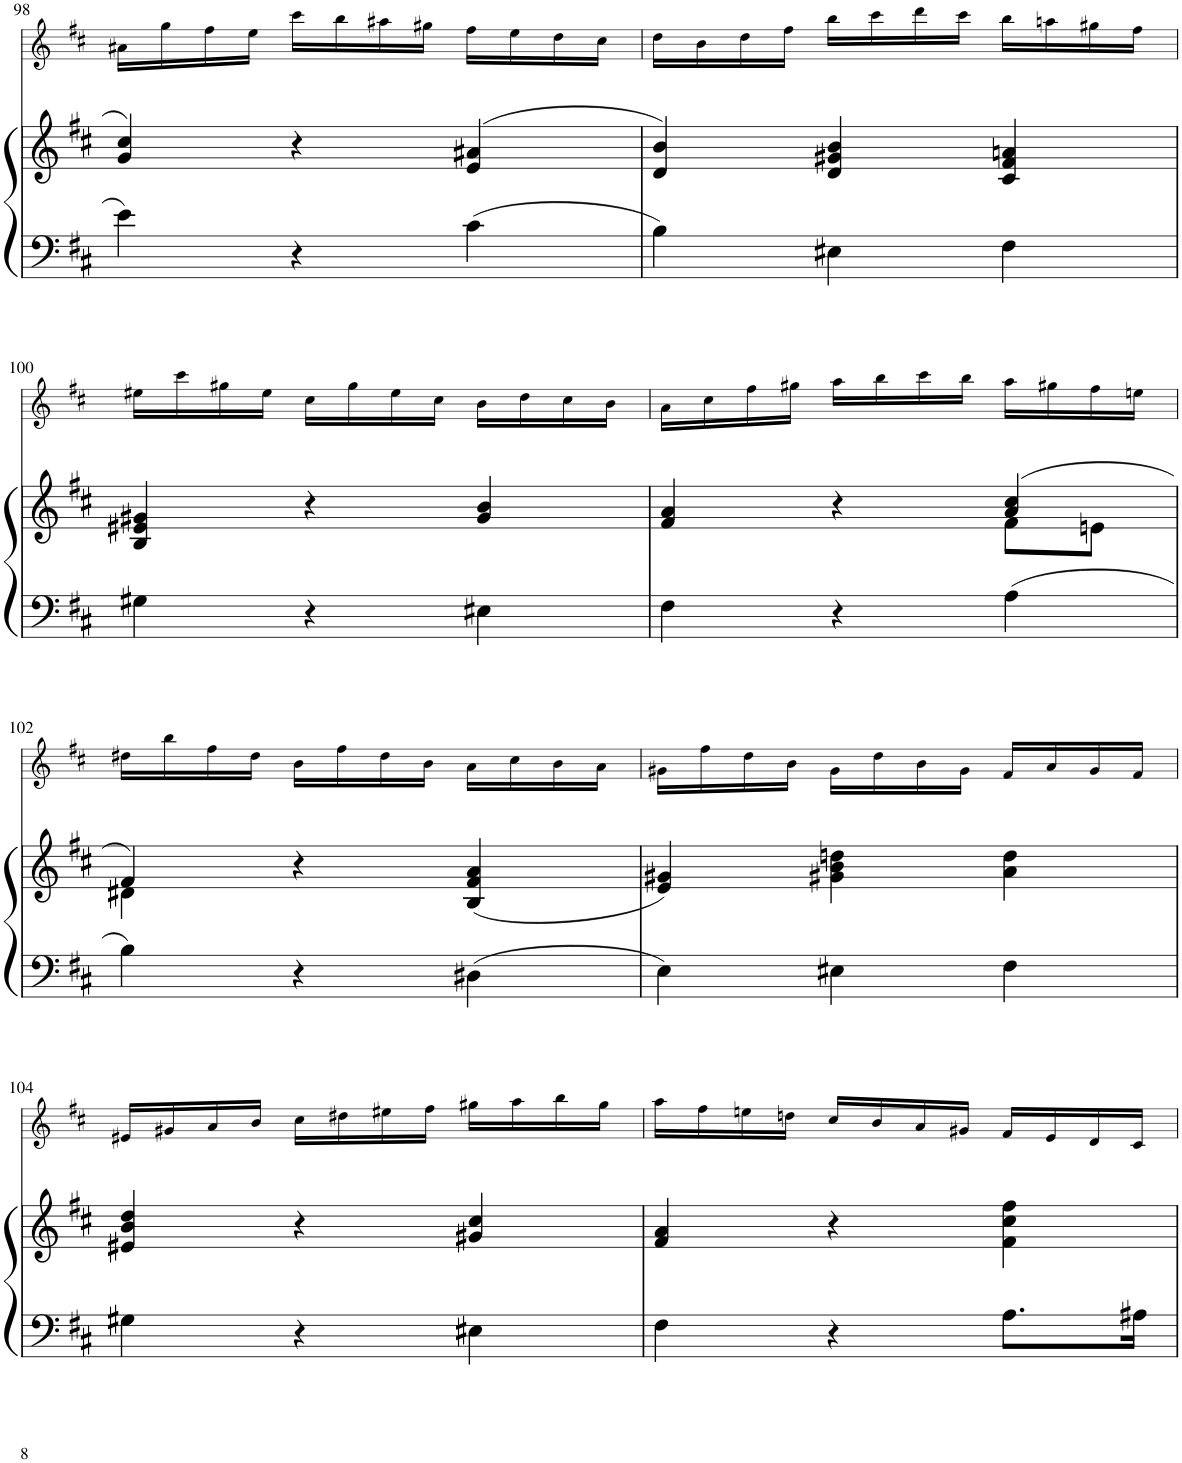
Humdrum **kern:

**kern	**kern	**kern
*part2	*part2	*part1
*staff3	*staff2	*staff1
*I"Piano	*	*I"Violin
*I'Pno	*	*I'Vln
!!LO:PB:g=z
*clefF4	*clefG2	*clefG2
*k[f#c#]	*k[f#c#]	*k[f#c#]
*M3/4	*M3/4	*M3/4
=98	=98	=98
4e\	4g/ 4cc#/	16a#X\LL
.	.	16gg\
.	.	16ff#\
.	.	16ee\JJ
4r	4r	16ccc#\LL
.	.	16bb\
.	.	16aa#X\
.	.	16gg#X\JJ
4c#\	(>4e/ 4a#X/	16ff#\LL
.	.	16ee\
.	.	16dd\
.	.	16cc#\JJ
=99	=99	=99
4B\	4d/ 4b/)	16dd\LL
.	.	16b\
.	.	16dd\
.	.	16ff#\JJ
4E#X\	4d/ 4g#X/ 4b/	16bb\LL
.	.	16ccc#\
.	.	16ddd\
.	.	16ccc#\JJ
4F#\	4c#/ 4f#/ 4an/	16bb\LL
.	.	16aan\
.	.	16gg#X\
.	.	16ff#\JJ
!!LO:LB:g=z
=100	=100	=100
4G#X\	4B/ 4e#X/ 4g#X/	16ee#X\LL
.	.	16ccc#\
.	.	16gg#X\
.	.	16ee#\JJ
4r	4r	16cc#\LL
.	.	16gg#\
.	.	16ee#\
.	.	16cc#\JJ
4E#X\	4g#/ 4b/	16b\LL
.	.	16dd\
.	.	16cc#\
.	.	16b\JJ
=101	=101	=101
*	*^	*
4F#\	4f#/ 4a/	2ryy	16a\LL
.	.	.	16cc#\
.	.	.	16ff#\
.	.	.	16gg#X\JJ
4r	4r	.	16aa\LL
.	.	.	16bb\
.	.	.	16ccc#\
.	.	.	16bb\JJ
4A\	(4a/ 4cc#/	8f#\L	16aa\LL
.	.	.	16gg#X\
.	.	8en\J	16ff#\
.	.	.	16een\JJ
!!LO:LB:g=z
=102	=102	=102	=102
4B\	4f#/)	4d#X\	16dd#X\LL
.	.	.	16bb\
.	.	.	16ff#\
.	.	.	16dd#\JJ
4r	4r	2ryy	16b\LL
.	.	.	16ff#\
.	.	.	16dd#\
.	.	.	16b\JJ
4D#X\	(4B/ 4f#/ 4a/	.	16a\LL
.	.	.	16cc#\
.	.	.	16b\
.	.	.	16a\JJ
*	*v	*v	*
=103	=103	=103
4E\	4e/ 4g#X/)	16g#X\LL
.	.	16ff#\
.	.	16dd\
.	.	16b\JJ
4E#X\	4g#X\ 4b\ 4ddn\	16g#\LL
.	.	16dd\
.	.	16b\
.	.	16g#\JJ
4F#\	4a\ 4dd\	16f#/LL
.	.	16a/
.	.	16g#/
.	.	16f#/JJ
!!LO:LB:g=z
=104	=104	=104
4G#X\	4e#X/ 4b/ 4dd/	16e#X/LL
.	.	16g#X/
.	.	16a/
.	.	16b/JJ
4r	4r	16cc#\LL
.	.	16dd#X\
.	.	16ee#X\
.	.	16ff#\JJ
4E#X\	4g#X/ 4cc#/	16gg#X\LL
.	.	16aa\
.	.	16bb\
.	.	16gg#\JJ
=105	=105	=105
4F#\	4f#/ 4a/	16aa\LL
.	.	16ff#\
.	.	16een\
.	.	16ddn\JJ
4r	4r	16cc#/LL
.	.	16b/
.	.	16a/
.	.	16g#X/JJ
8.A\L	4f#\ 4cc#\ 4ff#\	16f#/LL
.	.	16e/
.	.	16d/
16A#X\Jk	.	16c#/JJ
=	=	=
*-	*-	*-
